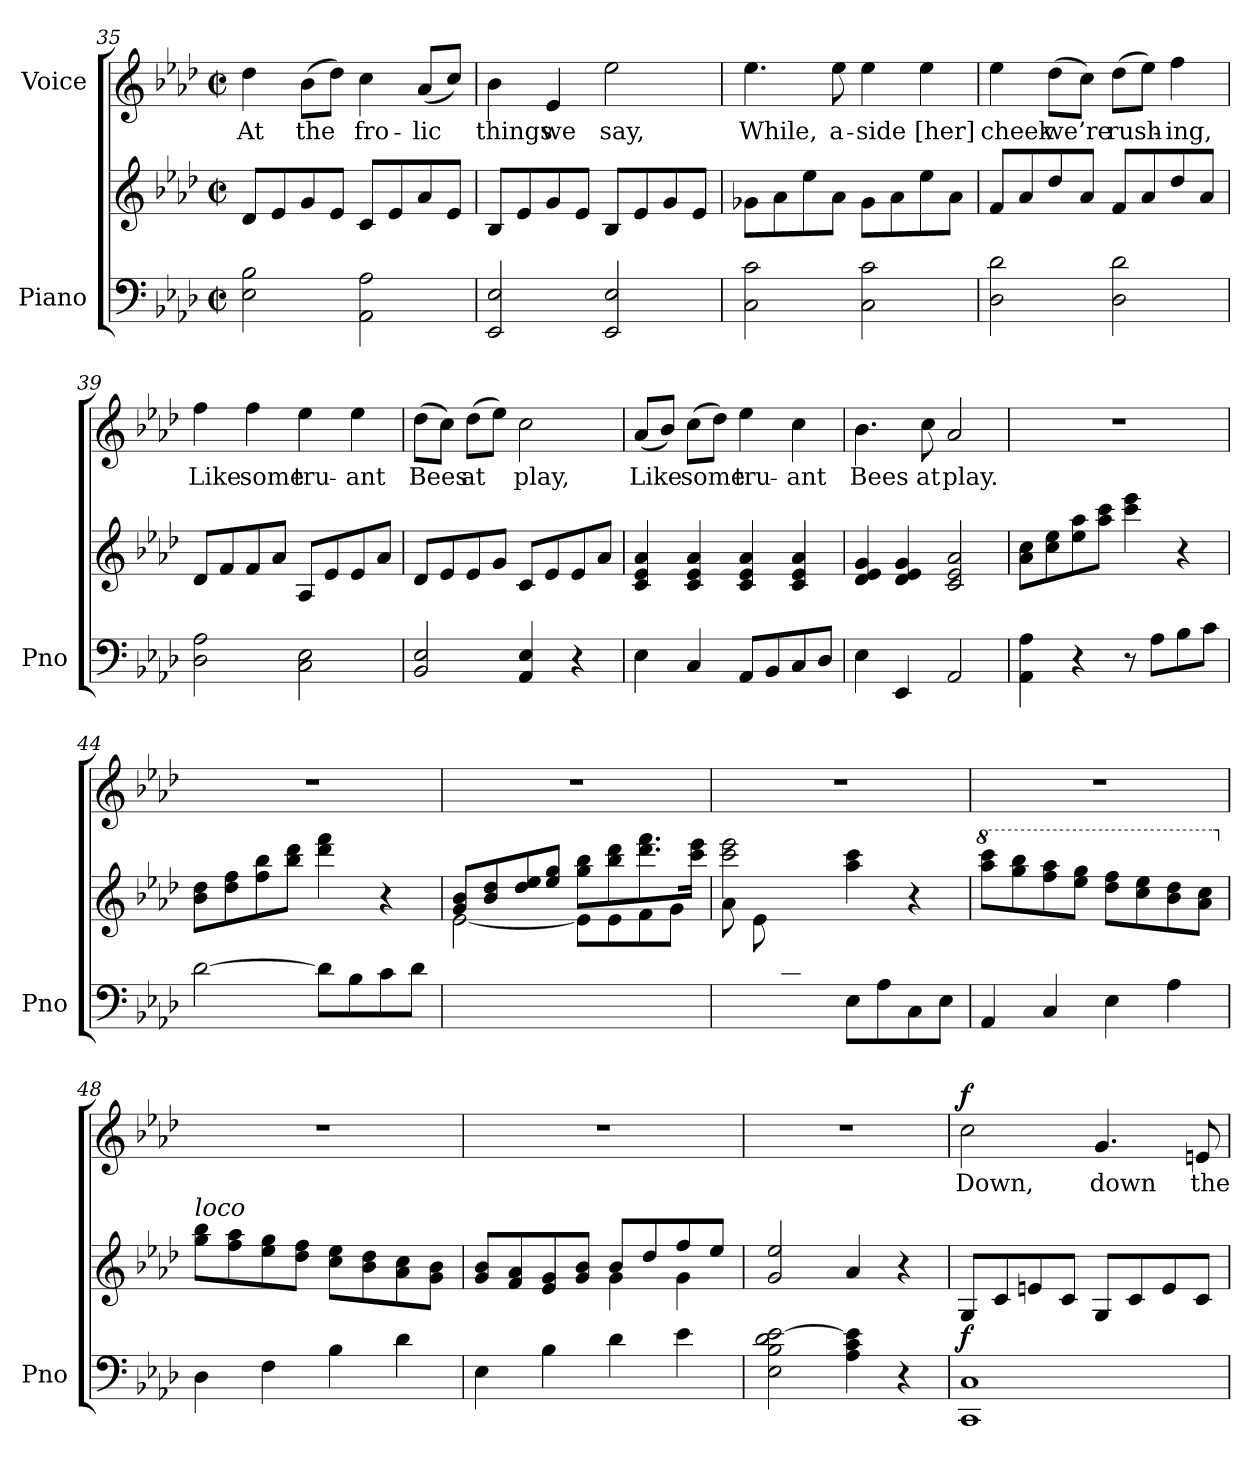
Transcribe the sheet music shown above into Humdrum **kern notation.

**kern	**kern	**dynam	**kern	**text	**dynam
*part2	*part2	*part2	*part1	*part1	*part1
*staff3	*staff2	*staff2/3	*staff1	*staff1	*staff1
*I"Piano	*	*	*I"Voice	*	*
*I'Pno	*	*	*	*	*
*clefF4	*clefG2	*	*clefG2	*	*
*k[b-e-a-d-]	*k[b-e-a-d-]	*	*k[b-e-a-d-]	*	*
*M2/2	*M2/2	*	*M2/2	*	*
*met(c|)	*met(c|)	*	*met(c|)	*	*
=35	=35	=35	=35	=35	=35
2E-\ 2B-\	8d-/L	.	4dd-\	At	.
.	8e-/	.	.	.	.
.	8g/	.	(8b-\L	the	.
.	8e-/J	.	8dd-\J)	.	.
2AA-\ 2A-\	8c/L	.	4cc\	fro-	.
.	8e-/	.	.	.	.
.	8a-/	.	(8a-/L	-lic	.
.	8e-/J	.	8cc/J)	.	.
=36	=36	=36	=36	=36	=36
2EE-/ 2E-/	8B-/L	.	4b-\	things	.
.	8e-/	.	.	.	.
.	8g/	.	4e-/	we	.
.	8e-/J	.	.	.	.
2EE-/ 2E-/	8B-/L	.	2ee-\	say,	.
.	8e-/	.	.	.	.
.	8g/	.	.	.	.
.	8e-/J	.	.	.	.
=37	=37	=37	=37	=37	=37
2C\ 2c\	8g-X\L	.	4.ee-\	While,	.
.	8a-\	.	.	.	.
.	8ee-\	.	.	.	.
.	8a-\J	.	8ee-\	a-	.
2C\ 2c\	8g-\L	.	4ee-\	-side	.
.	8a-\	.	.	.	.
.	8ee-\	.	4ee-\	[her]	.
.	8a-\J	.	.	.	.
=38	=38	=38	=38	=38	=38
2D-\ 2d-\	8f/L	.	4ee-\	cheek	.
.	8a-/	.	.	.	.
.	8dd-/	.	(8dd-\L	we’re	.
.	8a-/J	.	8cc\J)	.	.
2D-\ 2d-\	8f/L	.	(8dd-\L	rush-	.
.	8a-/	.	8ee-\J)	.	.
.	8dd-/	.	4ff\	-ing,	.
.	8a-/J	.	.	.	.
=39	=39	=39	=39	=39	=39
2D-\ 2A-\	8d-/L	.	4ff\	Like	.
.	8f/	.	.	.	.
.	8f/	.	4ff\	some	.
.	8a-/J	.	.	.	.
2C\ 2E-\	8A-/L	.	4ee-\	tru-	.
.	8e-/	.	.	.	.
.	8e-/	.	4ee-\	-ant	.
.	8a-/J	.	.	.	.
=40	=40	=40	=40	=40	=40
2BB-/ 2E-/	8d-/L	.	(8dd-\L	Bees	.
.	8e-/	.	8cc\J)	.	.
.	8e-/	.	(8dd-\L	at	.
.	8g/J	.	8ee-\J)	.	.
4AA-/ 4E-/	8c/L	.	2cc\	play,	.
.	8e-/	.	.	.	.
4r	8e-/	.	.	.	.
.	8a-/J	.	.	.	.
=41	=41	=41	=41	=41	=41
4E-\	4c/ 4e-/ 4a-/	.	(8a-/L	Like	.
.	.	.	8b-/J)	.	.
4C/	4c/ 4e-/ 4a-/	.	(8cc\L	some	.
.	.	.	8dd-\J)	.	.
8AA-/L	4c/ 4e-/ 4a-/	.	4ee-\	tru-	.
8BB-/	.	.	.	.	.
8C/	4c/ 4e-/ 4a-/	.	4cc\	-ant	.
8D-/J	.	.	.	.	.
=42	=42	=42	=42	=42	=42
4E-\	4d-/ 4e-/ 4g/	.	4.b-\	Bees	.
4EE-/	4d-/ 4e-/ 4g/	.	.	.	.
.	.	.	8cc\	at	.
2AA-/	2c/ 2e-/ 2a-/	.	2a-/	play.	.
=43	=43	=43	=43	=43	=43
4AA-\ 4A-\	8a-\ 8cc\L	.	1r	.	.
.	8cc\ 8ee-\	.	.	.	.
4r	8ee-\ 8aa-\	.	.	.	.
.	8aa-\ 8ccc\J	.	.	.	.
8r	4ccc\ 4eee-\	.	.	.	.
8A-\L	.	.	.	.	.
8B-\	4r	.	.	.	.
8c\J	.	.	.	.	.
=44	=44	=44	=44	=44	=44
[2d-\	8b-\ 8dd-\L	.	1r	.	.
.	8dd-\ 8ff\	.	.	.	.
.	8ff\ 8bb-\	.	.	.	.
.	8bb-\ 8ddd-\J	.	.	.	.
8d-\L]	4ddd-\ 4fff\	.	.	.	.
8B-\	.	.	.	.	.
8c\	4r	.	.	.	.
8d-\J	.	.	.	.	.
=45	=45	=45	=45	=45	=45
*	*^	*	*	*	*
1ryy	8g/ 8b-/L	[<2e-\	.	1r	.	.
.	8b-/ 8dd-/	.	.	.	.	.
.	8dd-/ 8ee-/	.	.	.	.	.
.	8ee-/ 8gg/J	.	.	.	.	.
.	8gg\ 8bb-\L	8e-\L]	.	.	.	.
.	8bb-\ 8ddd-\	8e-\	.	.	.	.
.	8.ddd-\ 8.fff\	8f\	.	.	.	.
.	.	8g\J	.	.	.	.
.	16ccc\ 16eee-\Jk	.	.	.	.	.
=46	=46	=46	=46	=46	=46	=46
4ryy	2ccc\ 2eee-\	8a-\L	.	1r	.	.
.	.	8e-\	.	.	.	.
8c\	.	2.ryy	.	.	.	.
8A-\J	.	.	.	.	.	.
8E-\L	4aa-\ 4ccc\	.	.	.	.	.
8A-\	.	.	.	.	.	.
8C\	4r	.	.	.	.	.
8E-\J	.	.	.	.	.	.
*	*v	*v	*	*	*	*
=47	=47	=47	=47	=47	=47
*	*8va	*	*	*	*
4AA-/	8aaa-\ 8cccc\L	.	1r	.	.
.	8ggg\ 8bbb-\	.	.	.	.
4C/	8fff\ 8aaa-\	.	.	.	.
.	8eee-\ 8ggg\J	.	.	.	.
4E-\	8ddd-\ 8fff\L	.	.	.	.
.	8ccc\ 8eee-\	.	.	.	.
4A-\	8bb-\ 8ddd-\	.	.	.	.
.	8aa-\ 8ccc\J	.	.	.	.
=48	=48	=48	=48	=48	=48
*	*X8va	*	*	*	*
!	!LO:TX:i:t=loco	!	!	!	!
4D-\	8gg\ 8bb-\L	.	1r	.	.
.	8ff\ 8aa-\	.	.	.	.
4F\	8ee-\ 8gg\	.	.	.	.
.	8dd-\ 8ff\J	.	.	.	.
4B-\	8cc\ 8ee-\L	.	.	.	.
.	8b-\ 8dd-\	.	.	.	.
4d-\	8a-\ 8cc\	.	.	.	.
.	8g\ 8b-\J	.	.	.	.
=49	=49	=49	=49	=49	=49
*	*^	*	*	*	*
4E-\	8g/ 8b-/L	2ryy	.	1r	.	.
.	8f/ 8a-/	.	.	.	.	.
4B-\	8e-/ 8g/	.	.	.	.	.
.	8g/ 8b-/J	.	.	.	.	.
4d-\	8b-/L	4g\	.	.	.	.
.	8dd-/	.	.	.	.	.
4e-\	8ff/	4g\	.	.	.	.
.	8ee-/J	.	.	.	.	.
*	*v	*v	*	*	*	*
=50	=50	=50	=50	=50	=50
2E-\ 2B-\ 2d-\ [2e-\	2g/ 2ee-/	.	1r	.	.
4A-\ 4c\ 4e-\]	4a-/	.	.	.	.
4r	4r	.	.	.	.
=51	=51	=51	=51	=51	=51
!	!	!LO:DY:b	!	!	!LO:DY:a
1CC 1C	8G/L	f	2cc\	Down,	f
.	8c/	.	.	.	.
.	8en/	.	.	.	.
.	8c/J	.	.	.	.
.	8G/L	.	4.g/	down	.
.	8c/	.	.	.	.
.	8e/	.	.	.	.
.	8c/J	.	8en/	the	.
=	=	=	=	=	=
*-	*-	*-	*-	*-	*-
